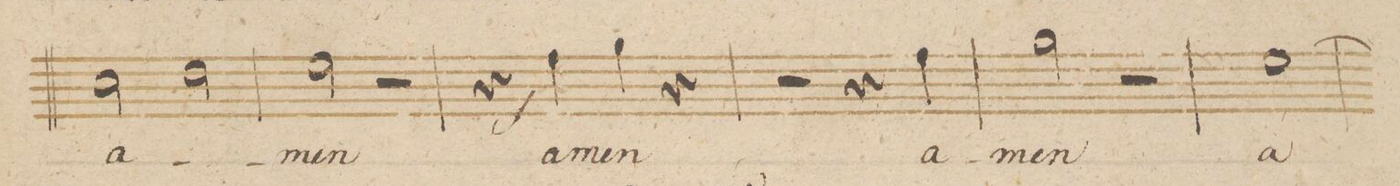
**kern	**text	**dynam
*I"Alto.	*	*
*clefC3	*	*
*k[b-]	*	*
*met(c)	*	*
*M4/4	*	*
2d\	a-	.
2e\	.	.
=276	=276	=276
2f\	-men	.
2r	.	.
=277	=277	=277
4r	.	.
4g\	a-	f
4a\	-men	.
4r	.	.
=278	=278	=278
2r	.	.
4r	.	.
4g\	a-	.
=279	=279	=279
2a\	-men	.
2r	.	.
=280	=280	=280
[1f	a-	.
=281	=281	=281
*-	*-	*-
